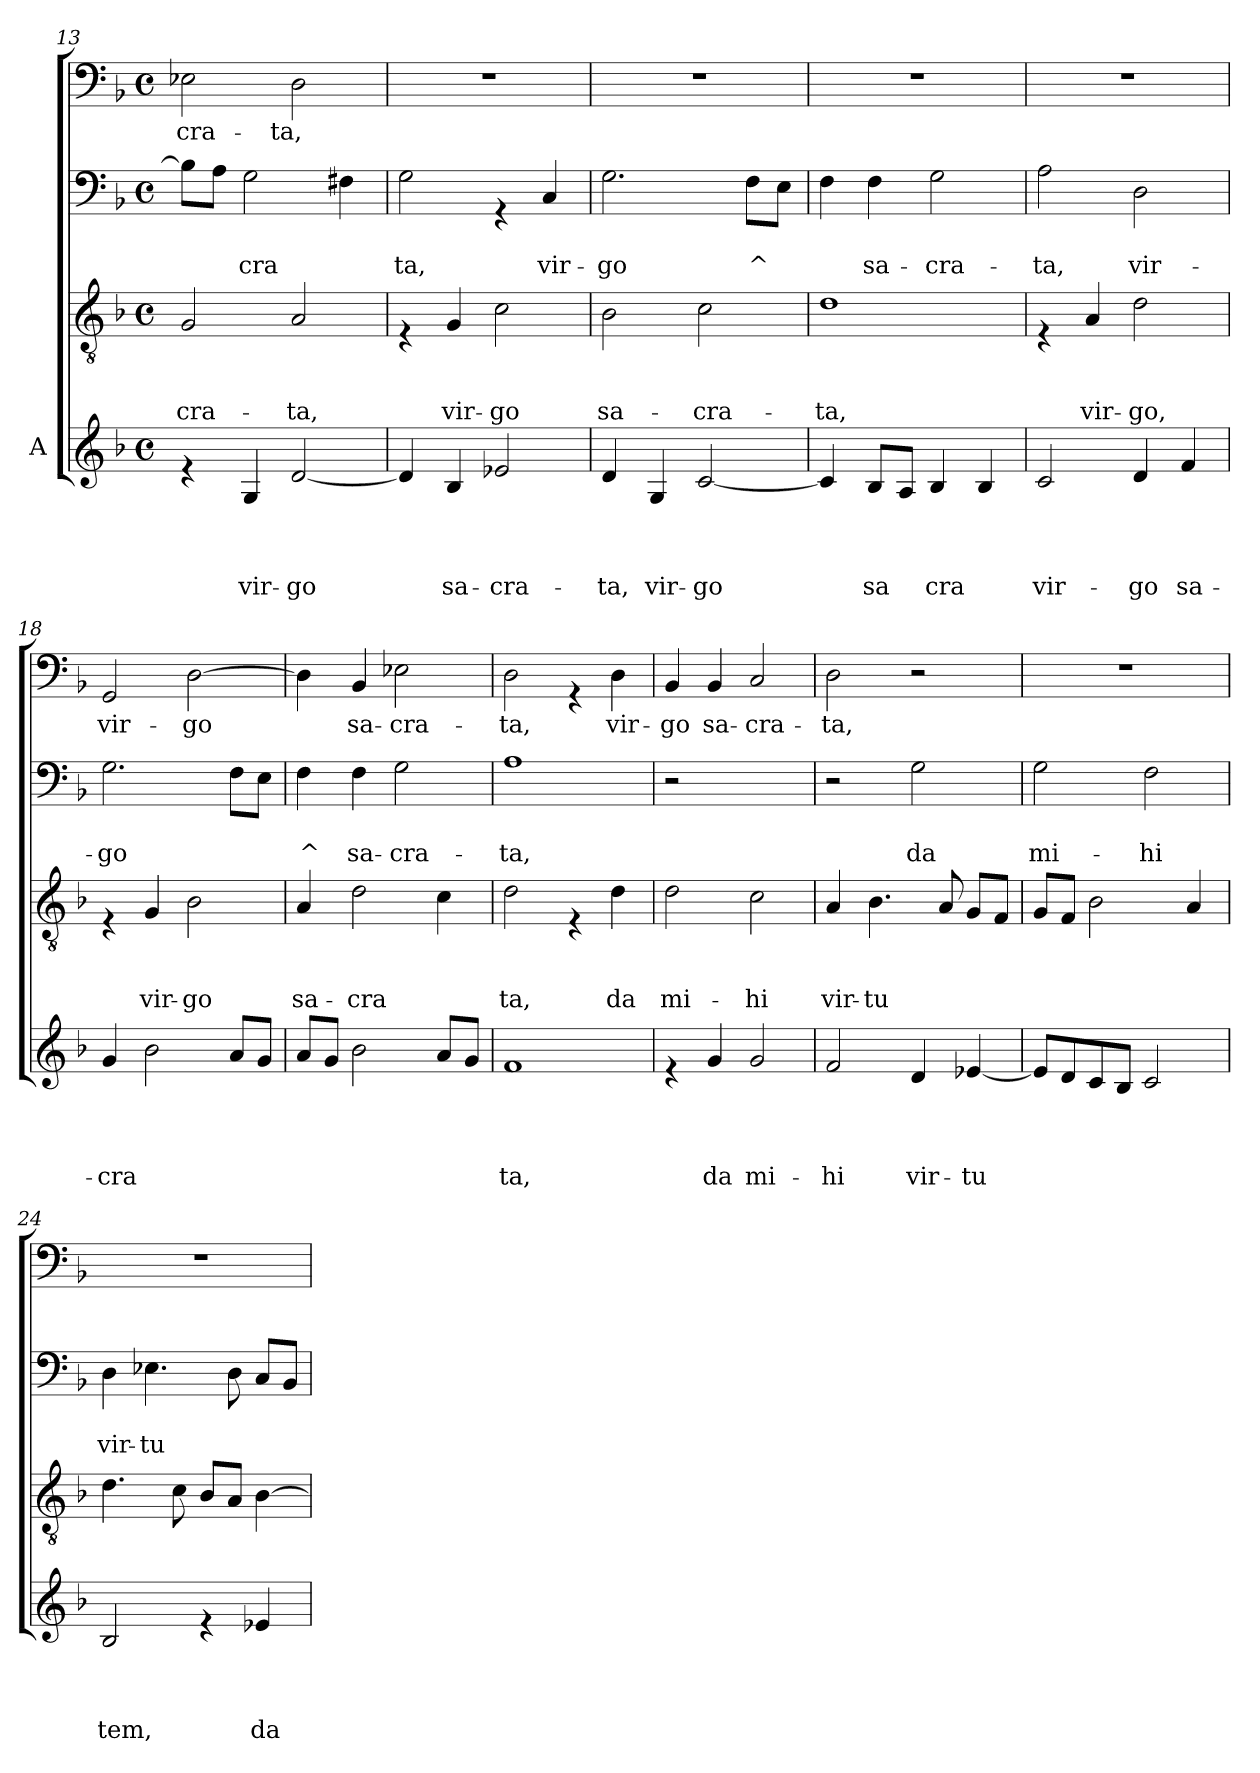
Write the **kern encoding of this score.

**kern	**text	**text	**text	**text	**kern	**text	**text	**text	**kern	**text	**text	**kern	**text
*part4	*part4	*part4	*part4	*part4	*part3	*part3	*part3	*part3	*part2	*part2	*part2	*part1	*part1
*staff4	*staff4	*staff4	*staff4	*staff4	*staff3	*staff3	*staff3	*staff3	*staff2	*staff2	*staff2	*staff1	*staff1
*I"A	*	*	*	*	*	*	*	*	*	*	*	*	*
*clefG2	*	*	*	*	*clefGv2	*	*	*	*clefF4	*	*	*clefF4	*
*k[b-]	*	*	*	*	*k[b-]	*	*	*	*k[b-]	*	*	*k[b-]	*
*F:	*	*	*	*	*F:	*	*	*	*F:	*	*	*F:	*
*M4/4	*	*	*	*	*M4/4	*	*	*	*M4/4	*	*	*M4/4	*
*met(c)	*	*	*	*	*met(c)	*	*	*	*met(c)	*	*	*met(c)	*
=13	=13	=13	=13	=13	=13	=13	=13	=13	=13	=13	=13	=13	=13
!	!	!	!	!	!	!	!	!LO:LY:b	!	!	!	!	!LO:LY:b
4re	.	.	.	.	2G/	.	.	-cra-	8B-\L]	.	.	2E-X\	-cra-
.	.	.	.	.	.	.	.	.	8A\J	.	.	.	.
!	!	!	!	!LO:LY:b	!	!	!	!	!	!	!LO:LY:b	!	!
4G/	.	.	.	vir-	.	.	.	.	2G\	.	-cra	.	.
!	!	!	!	!LO:LY:b	!	!	!	!LO:LY:b	!	!	!	!	!LO:LY:b
[<2d/	.	.	.	-go	2A/	.	.	-ta,	.	.	.	2D\	-ta,
.	.	.	.	.	.	.	.	.	4F#X\	.	.	.	.
=14	=14	=14	=14	=14	=14	=14	=14	=14	=14	=14	=14	=14	=14
!	!	!	!	!	!	!	!	!	!	!	!LO:LY:b	!	!
4d/]	.	.	.	.	4rE	.	.	.	2G\	.	ta,	1r	.
!	!	!	!	!LO:LY:b	!	!	!	!LO:LY:b	!	!	!	!	!
4B-/	.	.	.	sa-	4G/	.	.	vir-	.	.	.	.	.
!	!	!	!	!LO:LY:b	!	!	!	!LO:LY:b	!	!	!	!	!
2e-X/	.	.	.	-cra-	2c\	.	.	-go	4rGG	.	.	.	.
!	!	!	!	!	!	!	!	!	!	!	!LO:LY:b	!	!
.	.	.	.	.	.	.	.	.	4C/	.	vir-	.	.
=15	=15	=15	=15	=15	=15	=15	=15	=15	=15	=15	=15	=15	=15
!	!	!	!	!LO:LY:b	!	!	!	!LO:LY:b	!	!	!LO:LY:b	!	!
4d/	.	.	.	-ta,	2B-\	.	.	sa-	2.G\	.	-go	1r	.
!	!	!	!	!LO:LY:b	!	!	!	!	!	!	!	!	!
4G/	.	.	.	vir-	.	.	.	.	.	.	.	.	.
!	!	!	!	!LO:LY:b	!	!	!	!LO:LY:b	!	!	!	!	!
[<2c/	.	.	.	-go	2c\	.	.	-cra-	.	.	.	.	.
!	!	!	!	!	!	!	!	!	!	!	!LO:LY:b	!	!
.	.	.	.	.	.	.	.	.	8F\L	.	^	.	.
.	.	.	.	.	.	.	.	.	8E\J	.	.	.	.
=16	=16	=16	=16	=16	=16	=16	=16	=16	=16	=16	=16	=16	=16
!	!	!	!	!	!	!	!	!LO:LY:b	!	!	!	!	!
4c/]	.	.	.	.	1d	.	.	-ta,	4F\	.	.	1r	.
!	!	!	!	!LO:LY:b	!	!	!	!	!	!	!LO:LY:b	!	!
8B-/L	.	.	.	sa	.	.	.	.	4F\	.	sa-	.	.
8A/J	.	.	.	.	.	.	.	.	.	.	.	.	.
!	!	!	!	!LO:LY:b	!	!	!	!	!	!	!LO:LY:b	!	!
4B-/	.	.	.	cra	.	.	.	.	2G\	.	-cra-	.	.
4B-/	.	.	.	.	.	.	.	.	.	.	.	.	.
!!LO:LB:g=z
=17	=17	=17	=17	=17	=17	=17	=17	=17	=17	=17	=17	=17	=17
!	!	!	!	!LO:LY:b	!	!	!	!	!	!	!LO:LY:b	!	!
2c/	.	.	.	vir-	4rE	.	.	.	2A\	.	-ta,	1r	.
!	!	!	!	!	!	!	!	!LO:LY:b	!	!	!	!	!
.	.	.	.	.	4A/	.	.	vir-	.	.	.	.	.
!	!	!	!	!LO:LY:b	!	!	!	!LO:LY:b	!	!	!LO:LY:b	!	!
4d/	.	.	.	-go	2d\	.	.	-go,	2D\	.	vir-	.	.
!	!	!	!	!LO:LY:b	!	!	!	!	!	!	!	!	!
4f/	.	.	.	sa-	.	.	.	.	.	.	.	.	.
=18	=18	=18	=18	=18	=18	=18	=18	=18	=18	=18	=18	=18	=18
!	!	!	!	!LO:LY:b	!	!	!	!	!	!	!LO:LY:b	!	!LO:LY:b
4g/	.	.	.	-cra	4rE	.	.	.	2.G\	.	-go	2GG/	vir-
!	!	!	!	!	!	!	!	!LO:LY:b	!	!	!	!	!
2b-\	.	.	.	.	4G/	.	.	vir-	.	.	.	.	.
!	!	!	!	!	!	!	!	!LO:LY:b	!	!	!	!	!LO:LY:b
.	.	.	.	.	2B-\	.	.	-go	.	.	.	[>2D\	-go
8a/L	.	.	.	.	.	.	.	.	8F\L	.	.	.	.
8g/J	.	.	.	.	.	.	.	.	8E\J	.	.	.	.
=19	=19	=19	=19	=19	=19	=19	=19	=19	=19	=19	=19	=19	=19
!	!	!	!	!	!	!	!	!LO:LY:b	!	!	!LO:LY:b	!	!
8a/L	.	.	.	.	4A/	.	.	sa-	4F\	.	^	4D\]	.
8g/J	.	.	.	.	.	.	.	.	.	.	.	.	.
!	!	!	!	!	!	!	!	!LO:LY:b	!	!	!LO:LY:b	!	!LO:LY:b
2b-\	.	.	.	.	2d\	.	.	-cra	4F\	.	sa-	4BB-/	sa-
!	!	!	!	!	!	!	!	!	!	!	!LO:LY:b	!	!LO:LY:b
.	.	.	.	.	.	.	.	.	2G\	.	-cra-	2E-X\	-cra-
8a/L	.	.	.	.	4c\	.	.	.	.	.	.	.	.
8g/J	.	.	.	.	.	.	.	.	.	.	.	.	.
=20	=20	=20	=20	=20	=20	=20	=20	=20	=20	=20	=20	=20	=20
!	!	!	!	!LO:LY:b	!	!	!	!LO:LY:b	!	!	!LO:LY:b	!	!LO:LY:b
1f	.	.	.	ta,	2d\	.	.	ta,	1A	.	-ta,	2D\	-ta,
.	.	.	.	.	4rE	.	.	.	.	.	.	4rGG	.
!	!	!	!	!	!	!	!	!LO:LY:b	!	!	!	!	!LO:LY:b
.	.	.	.	.	4d\	.	.	da	.	.	.	4D\	vir-
=21	=21	=21	=21	=21	=21	=21	=21	=21	=21	=21	=21	=21	=21
!	!	!	!	!	!	!	!	!LO:LY:b	!	!	!	!	!LO:LY:b
4re	.	.	.	.	2d\	.	.	mi-	2r	.	.	4BB-/	-go
!	!	!	!	!LO:LY:b	!	!	!	!	!	!	!	!	!LO:LY:b
4g/	.	.	.	da	.	.	.	.	.	.	.	4BB-/	sa-
!	!	!	!	!LO:LY:b	!	!	!	!LO:LY:b	!	!	!	!	!LO:LY:b
2g/	.	.	.	mi-	2c\	.	.	-hi	2ryy	.	.	2C/	-cra-
=22	=22	=22	=22	=22	=22	=22	=22	=22	=22	=22	=22	=22	=22
!	!	!	!	!LO:LY:b	!	!	!	!LO:LY:b	!	!	!	!	!LO:LY:b
2f/	.	.	.	-hi	4A/	.	.	vir-	2r	.	.	2D\	-ta,
!	!	!	!	!	!	!	!	!LO:LY:b	!	!	!	!	!
.	.	.	.	.	4.B-\	.	.	-tu	.	.	.	.	.
!	!	!	!	!LO:LY:b	!	!	!	!	!	!	!LO:LY:b	!	!
4d/	.	.	.	vir-	.	.	.	.	2G\	.	da	2r	.
.	.	.	.	.	8A/	.	.	.	.	.	.	.	.
!	!	!	!	!LO:LY:b	!	!	!	!	!	!	!	!	!
[<4e-X/	.	.	.	-tu	8G/L	.	.	.	.	.	.	.	.
.	.	.	.	.	8F/J	.	.	.	.	.	.	.	.
!!LO:PB:g=z
=23	=23	=23	=23	=23	=23	=23	=23	=23	=23	=23	=23	=23	=23
!	!	!	!	!	!	!	!	!	!	!	!LO:LY:b	!	!
8e-/L]	.	.	.	.	8G/L	.	.	.	2G\	.	mi-	1r	.
8d/	.	.	.	.	8F/J	.	.	.	.	.	.	.	.
8c/	.	.	.	.	2B-\	.	.	.	.	.	.	.	.
8B-/J	.	.	.	.	.	.	.	.	.	.	.	.	.
!	!	!	!	!	!	!	!	!	!	!	!LO:LY:b	!	!
2c/	.	.	.	.	.	.	.	.	2F\	.	-hi	.	.
.	.	.	.	.	4A/	.	.	.	.	.	.	.	.
=24	=24	=24	=24	=24	=24	=24	=24	=24	=24	=24	=24	=24	=24
!	!	!	!	!LO:LY:b	!	!	!	!	!	!	!LO:LY:b	!	!
2B-/	.	.	.	tem,	4.d\	.	.	.	4D\	.	vir-	1r	.
!	!	!	!	!	!	!	!	!	!	!	!LO:LY:b	!	!
.	.	.	.	.	.	.	.	.	4.E-X\	.	-tu	.	.
.	.	.	.	.	8c\	.	.	.	.	.	.	.	.
4re	.	.	.	.	8B-/L	.	.	.	.	.	.	.	.
.	.	.	.	.	8A/J	.	.	.	8D\	.	.	.	.
!	!	!	!	!LO:LY:b	!	!	!	!	!	!	!	!	!
4e-X/	.	.	.	da	[>4B-\	.	.	.	8C/L	.	.	.	.
.	.	.	.	.	.	.	.	.	8BB-/J	.	.	.	.
=	=	=	=	=	=	=	=	=	=	=	=	=	=
*-	*-	*-	*-	*-	*-	*-	*-	*-	*-	*-	*-	*-	*-
